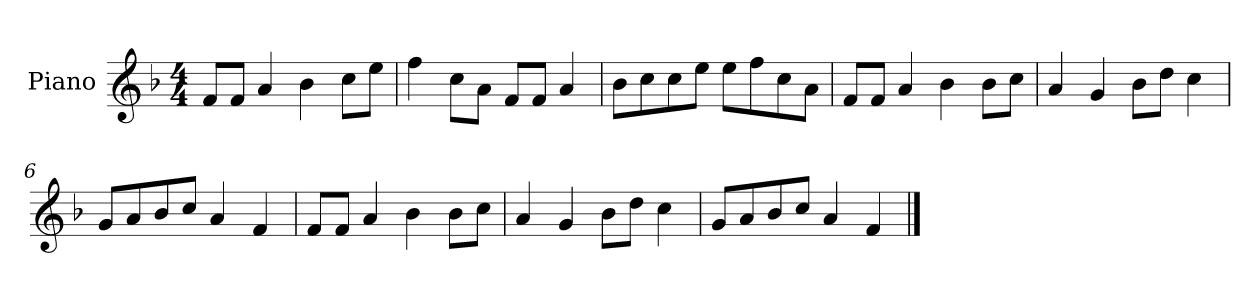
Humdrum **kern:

**kern
*part1
*staff1
*I"Piano
*I'P-no
*clefG2
*k[b-]
*M4/4
*MM90
=1
8f/L
8f/J
4a/
4b-\
8cc\L
8ee\J
=2
4ff\
8cc\L
8a\J
8f/L
8f/J
4a/
=3
8b-\L
8cc\
8cc\
8ee\J
8ee\L
8ff\
8cc\
8a\J
=4
8f/L
8f/J
4a/
4b-\
8b-\L
8cc\J
=5
4a/
4g/
8b-\L
8dd\J
4cc\
=6
8g/L
8a/
8b-/
8cc/J
4a/
4f/
!!LO:LB:g=z
=7
8f/L
8f/J
4a/
4b-\
8b-\L
8cc\J
=8
4a/
4g/
8b-\L
8dd\J
4cc\
=9
8g/L
8a/
8b-/
8cc/J
4a/
4f/
==
*-
